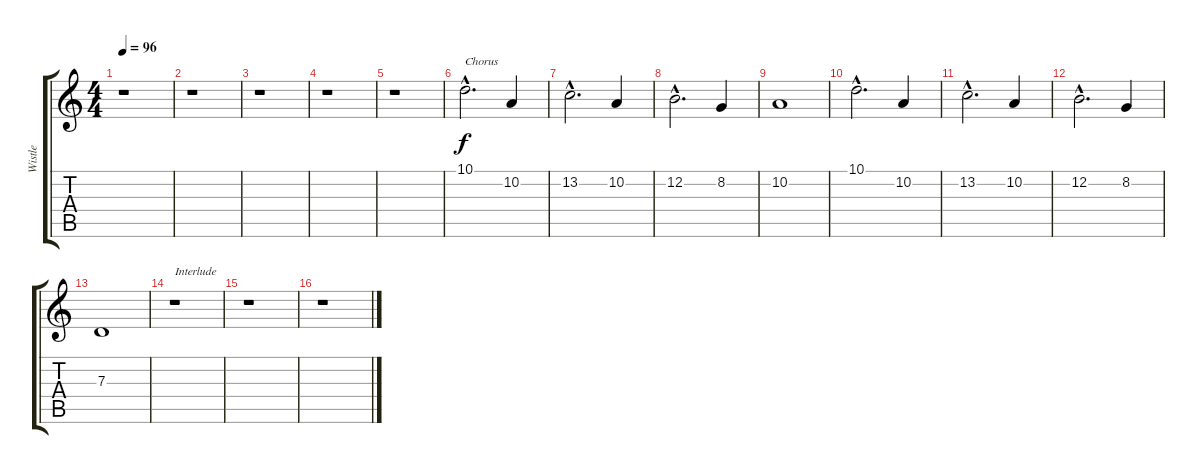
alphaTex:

\track ("Wistle" "Wistle") {instrument lead3calliope}
\staff {score tabs}
\tuning (E4 B3 G3 D3 A2 E2) {hide}
\ts (4 4)
\tempo 96
\clef g2
\ks c
r.1{dy f} |
r.1 |
r.1 |
r.1 |
r.1 |
10.1{hac}.2{d txt "Chorus"} 10.2.4 |
13.2{hac}.2{d} 10.2.4 |
12.2{hac}.2{d} 8.2.4 |
10.2.1 |
10.1{hac}.2{d} 10.2.4 |
13.2{hac}.2{d} 10.2.4 |
12.2{hac}.2{d} 8.2.4 |
7.3.1 |
r.1{txt "Interlude"} |
r.1 |
r.1
